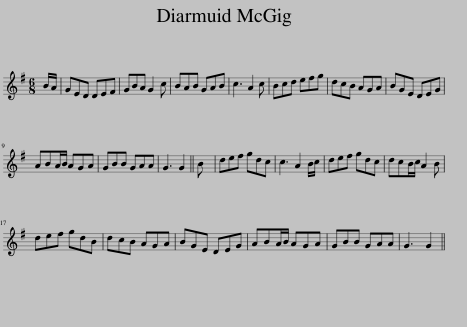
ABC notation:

X:1
L:1/8
M:6/8
I:linebreak $
K:G
V:1 treble
V:1
 B/A/ | GED DEF | GBA G2 c | BAB GAB | c3 A2 c | %5
 Bcd efg | dcB AGA | BGE DEG |$ ABA/B/ AGA | GBB GAA | %10
 G3 G2 || B | def gdc | c3 A2 B/c/ | def gdc | %15
 dcB/c/ A2 B |$ def gdB | dcB AGA | BGE DEG | ABA/B/ AGA | %20
 GBB GAA | G3 G2 || %22
